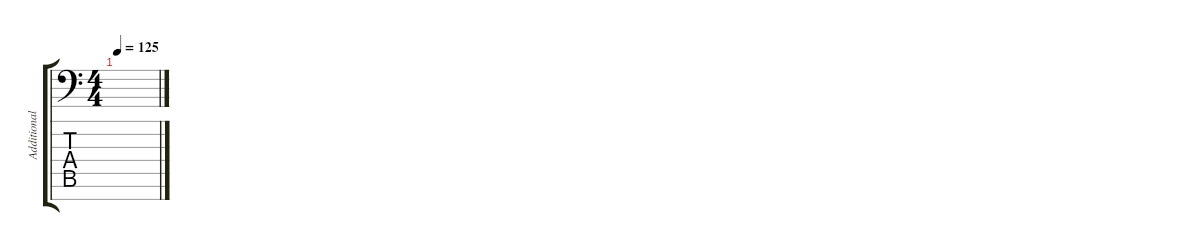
\track ("Additional Guitar" "Additional") {instrument overdrivenguitar}
\staff {score tabs}
\tuning (E4 B3 G3 D3 A2 D2 C-1) {hide}
\ts (4 4)
\tempo 125
\clef f4
\ks c
